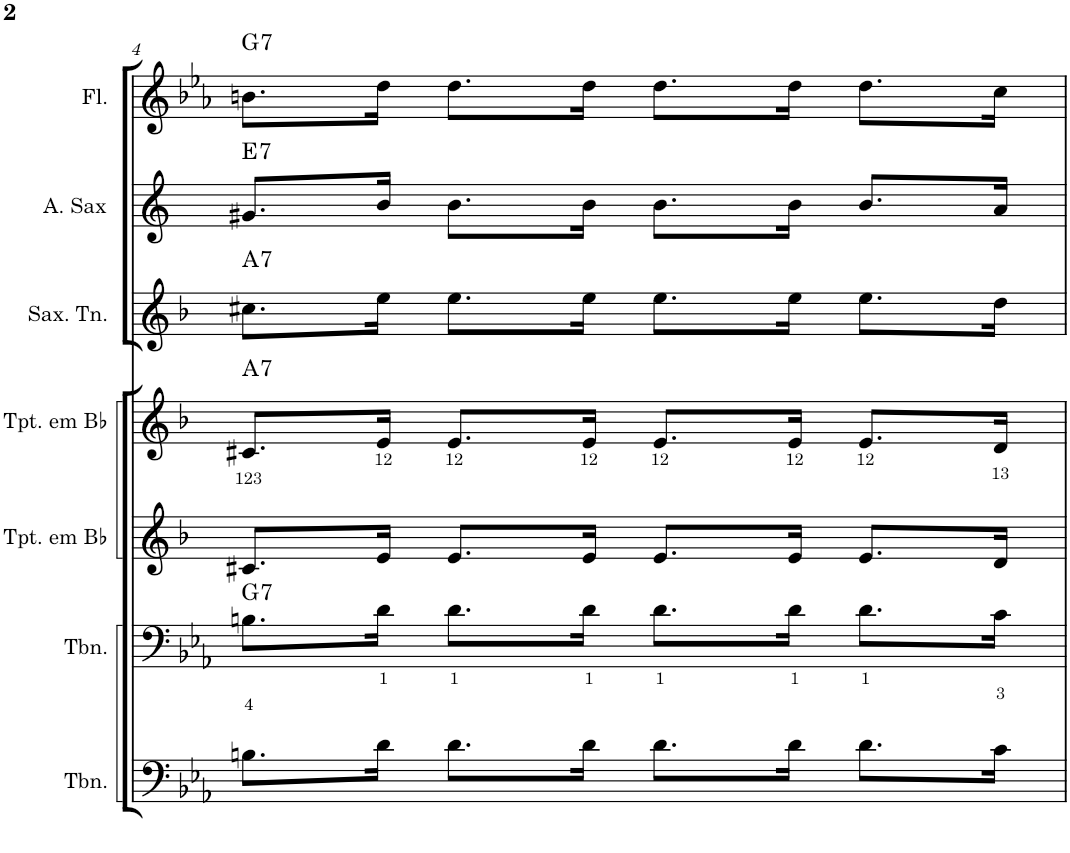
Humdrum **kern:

**kern	**kern	**harte	**kern	**kern	**harte	**kern	**harte	**kern	**harte	**kern	**harte
*part7	*part6	*part6	*part5	*part4	*part4	*part3	*part3	*part2	*part2	*part1	*part1
*staff7	*staff6	*	*staff5	*staff4	*	*staff3	*	*staff2	*	*staff1	*
*I"Trombone	*I"Trombone	*	*I"Trompete em Bb	*I"Trompete em Bb	*	*I"Saxofone Tenor	*	*I"Saxofone Alto	*	*I"Flauta Transversal	*
*I'Tbn.	*I'Tbn.	*	*I'Tpt. em Bb	*I'Tpt. em Bb	*	*I'Sax. Tn.	*	*	*	*I'Fl.	*
!!LO:PB:g=z
*clefF4	*clefF4	*	*clefG2	*clefG2	*	*clefG2	*	*clefG2	*	*clefG2	*
*	*	*	*Trd1c2	*Trd1c2	*	*Trd8c14	*	*Trd5c9	*	*	*
*k[b-e-a-]	*k[b-e-a-]	*	*k[b-]	*k[b-]	*	*k[b-]	*	*k[]	*	*k[b-e-a-]	*
*M4/4	*M4/4	*	*M4/4	*M4/4	*	*M4/4	*	*M4/4	*	*M4/4	*
=4	=4	=4	=4	=4	=4	=4	=4	=4	=4	=4	=4
!	!	!LO:H:kt=7	!	!	!LO:H:kt=7	!	!LO:H:kt=7	!	!LO:H:kt=7	!	!LO:H:kt=7
8.Bn\L	8.Bn\L	G:7	8.c#X/L	8.c#X/L	A:7	8.cc#X\L	A:7	8.g#X/L	E:7	8.bn\L	G:7
16d\Jk	16d\Jk	.	16e/Jk	16e/Jk	.	16ee\Jk	.	16b/Jk	.	16dd\Jk	.
8.d\L	8.d\L	.	8.e/L	8.e/L	.	8.ee\L	.	8.b\L	.	8.dd\L	.
16d\Jk	16d\Jk	.	16e/Jk	16e/Jk	.	16ee\Jk	.	16b\Jk	.	16dd\Jk	.
8.d\L	8.d\L	.	8.e/L	8.e/L	.	8.ee\L	.	8.b\L	.	8.dd\L	.
16d\Jk	16d\Jk	.	16e/Jk	16e/Jk	.	16ee\Jk	.	16b\Jk	.	16dd\Jk	.
8.d\L	8.d\L	.	8.e/L	8.e/L	.	8.ee\L	.	8.b/L	.	8.dd\L	.
16c\Jk	16c\Jk	.	16d/Jk	16d/Jk	.	16dd\Jk	.	16a/Jk	.	16cc\Jk	.
=	=	=	=	=	=	=	=	=	=	=	=
*-	*-	*-	*-	*-	*-	*-	*-	*-	*-	*-	*-
